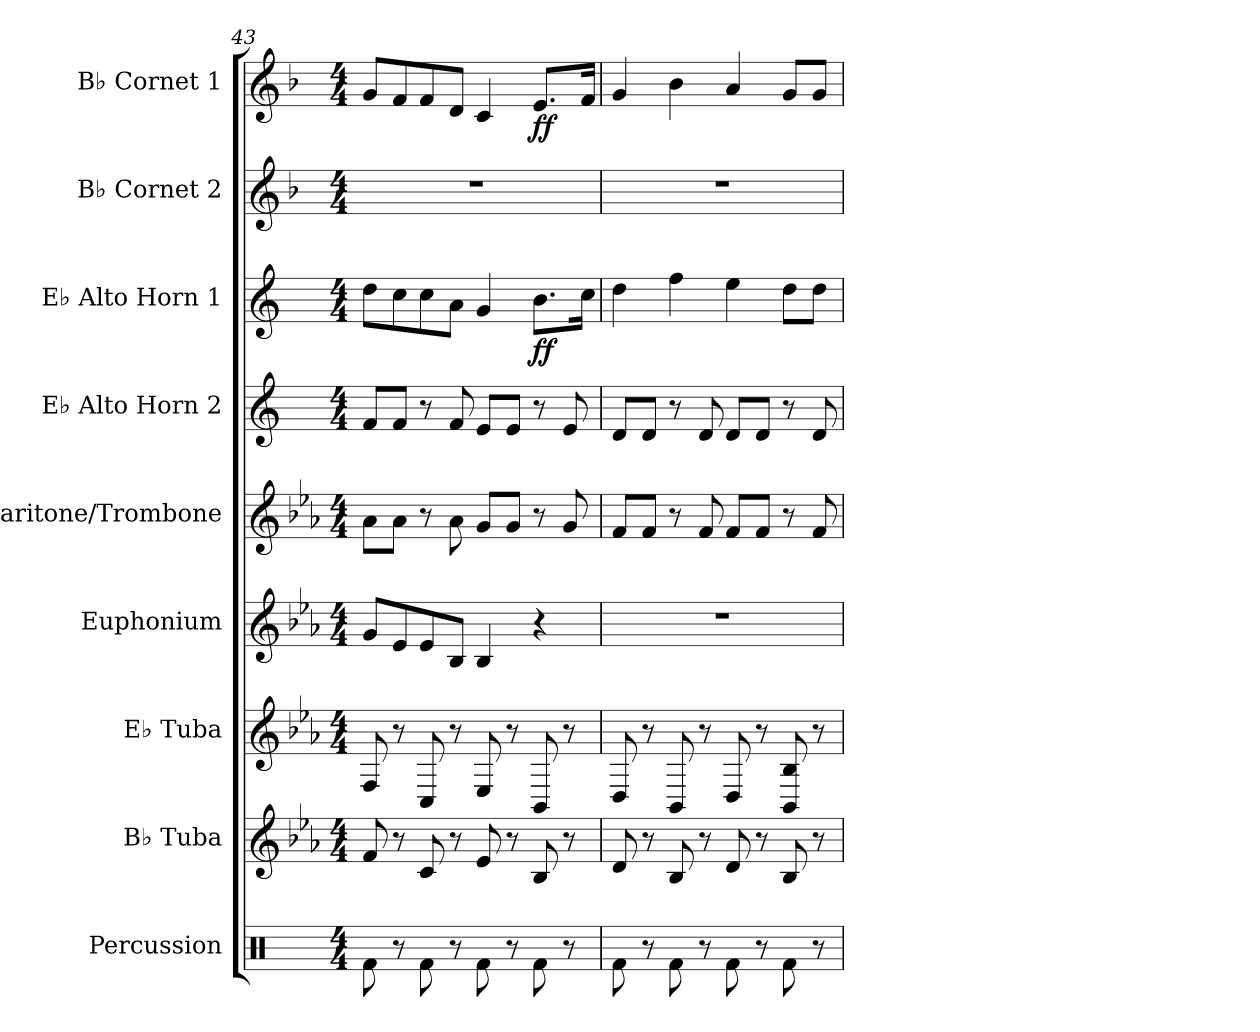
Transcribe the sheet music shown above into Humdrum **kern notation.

**kern	**kern	**kern	**kern	**kern	**kern	**kern	**dynam	**kern	**kern	**dynam
*part9	*part8	*part7	*part6	*part5	*part4	*part3	*part3	*part2	*part1	*part1
*staff9	*staff8	*staff7	*staff6	*staff5	*staff4	*staff3	*staff3	*staff2	*staff1	*staff1
*I"Percussion	*I"B♭ Tuba	*I"E♭ Tuba	*I"Euphonium	*I"Baritone/Trombone	*I"E♭ Alto Horn 2	*I"E♭ Alto Horn 1	*	*I"B♭ Cornet 2	*I"B♭ Cornet 1	*
*I'Perc.	*I'B♭ Tu.	*I'E♭ Tu.	*I'Euph.	*I'Bar./Trb.	*I'E♭ A. Hn. 2	*I'E♭ A. Hn. 1	*	*I'B♭ Cnt. 2	*I'B♭ Cnt. 1	*
*clefX	*clefG2	*clefG2	*clefG2	*clefG2	*clefG2	*clefG2	*	*clefG2	*clefG2	*
*	*ITrd15c26	*ITrd12c21	*ITrd8c14	*ITrd8c14	*ITrd5c9	*ITrd5c9	*	*ITrd1c2	*ITrd1c2	*
*k[]	*k[b-e-a-]	*k[b-e-a-]	*k[b-e-a-]	*k[b-e-a-]	*k[b-e-a-]	*k[b-e-a-]	*	*k[b-e-a-]	*k[b-e-a-]	*
*M4/4	*M4/4	*M4/4	*M4/4	*M4/4	*M4/4	*M4/4	*	*M4/4	*M4/4	*
=43	=43	=43	=43	=43	=43	=43	=43	=43	=43	=43
8Rf\	8FF/	8FF/	8G/L	8A-\L	8A-/L	8f\L	.	1r	8f/L	.
8r	8r	8r	8E-/	8A-\J	8A-/J	8e-\	.	.	8e-/	.
8Rf\	8CC/	8CC/	8E-/	8r	8r	8e-\	.	.	8e-/	.
8r	8r	8r	8BB-/J	8A-\	8A-/	8c\J	.	.	8c/J	.
8Rf\	8EE-/	8EE-/	4BB-/	8G/L	8G/L	4B-/	.	.	4B-/	.
8r	8r	8r	.	8G/J	8G/J	.	.	.	.	.
!	!	!	!	!	!	!	!LO:DY:b	!	!	!LO:DY:b
8Rf\	8BBB-/	8BBB-/	4r	8r	8r	8.d\L	ff	.	8.d/L	ff
8r	8r	8r	.	8G/	8G/	.	.	.	.	.
.	.	.	.	.	.	16e-\Jk	.	.	16e-/Jk	.
=44	=44	=44	=44	=44	=44	=44	=44	=44	=44	=44
8Rf\	8DD/	8DD/	1r	8F/L	8F/L	4f\	.	1r	4f/	.
8r	8r	8r	.	8F/J	8F/J	.	.	.	.	.
8Rf\	8BBB-/	8BBB-/	.	8r	8r	4a-\	.	.	4a-\	.
8r	8r	8r	.	8F/	8F/	.	.	.	.	.
8Rf\	8DD/	8DD/	.	8F/L	8F/L	4g\	.	.	4g/	.
8r	8r	8r	.	8F/J	8F/J	.	.	.	.	.
8Rf\	8BBB-/	8BBB-/ 8BB-/	.	8r	8r	8f\L	.	.	8f/L	.
8r	8r	8r	.	8F/	8F/	8f\J	.	.	8f/J	.
=	=	=	=	=	=	=	=	=	=	=
*-	*-	*-	*-	*-	*-	*-	*-	*-	*-	*-
